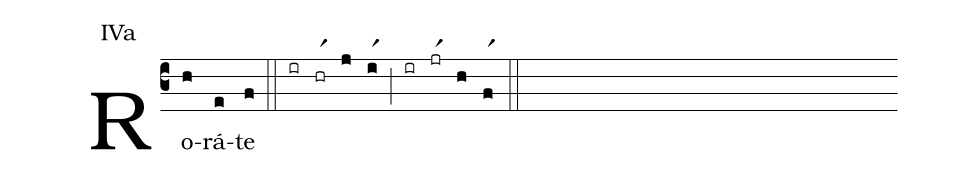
annotation: IVa;
%%
(c3) Ro(h)rá(e)te(f) (::) (ir)(hrr1)(j)(ir1)(;)(ir)(jrr1)(h)(fr1)(::)
